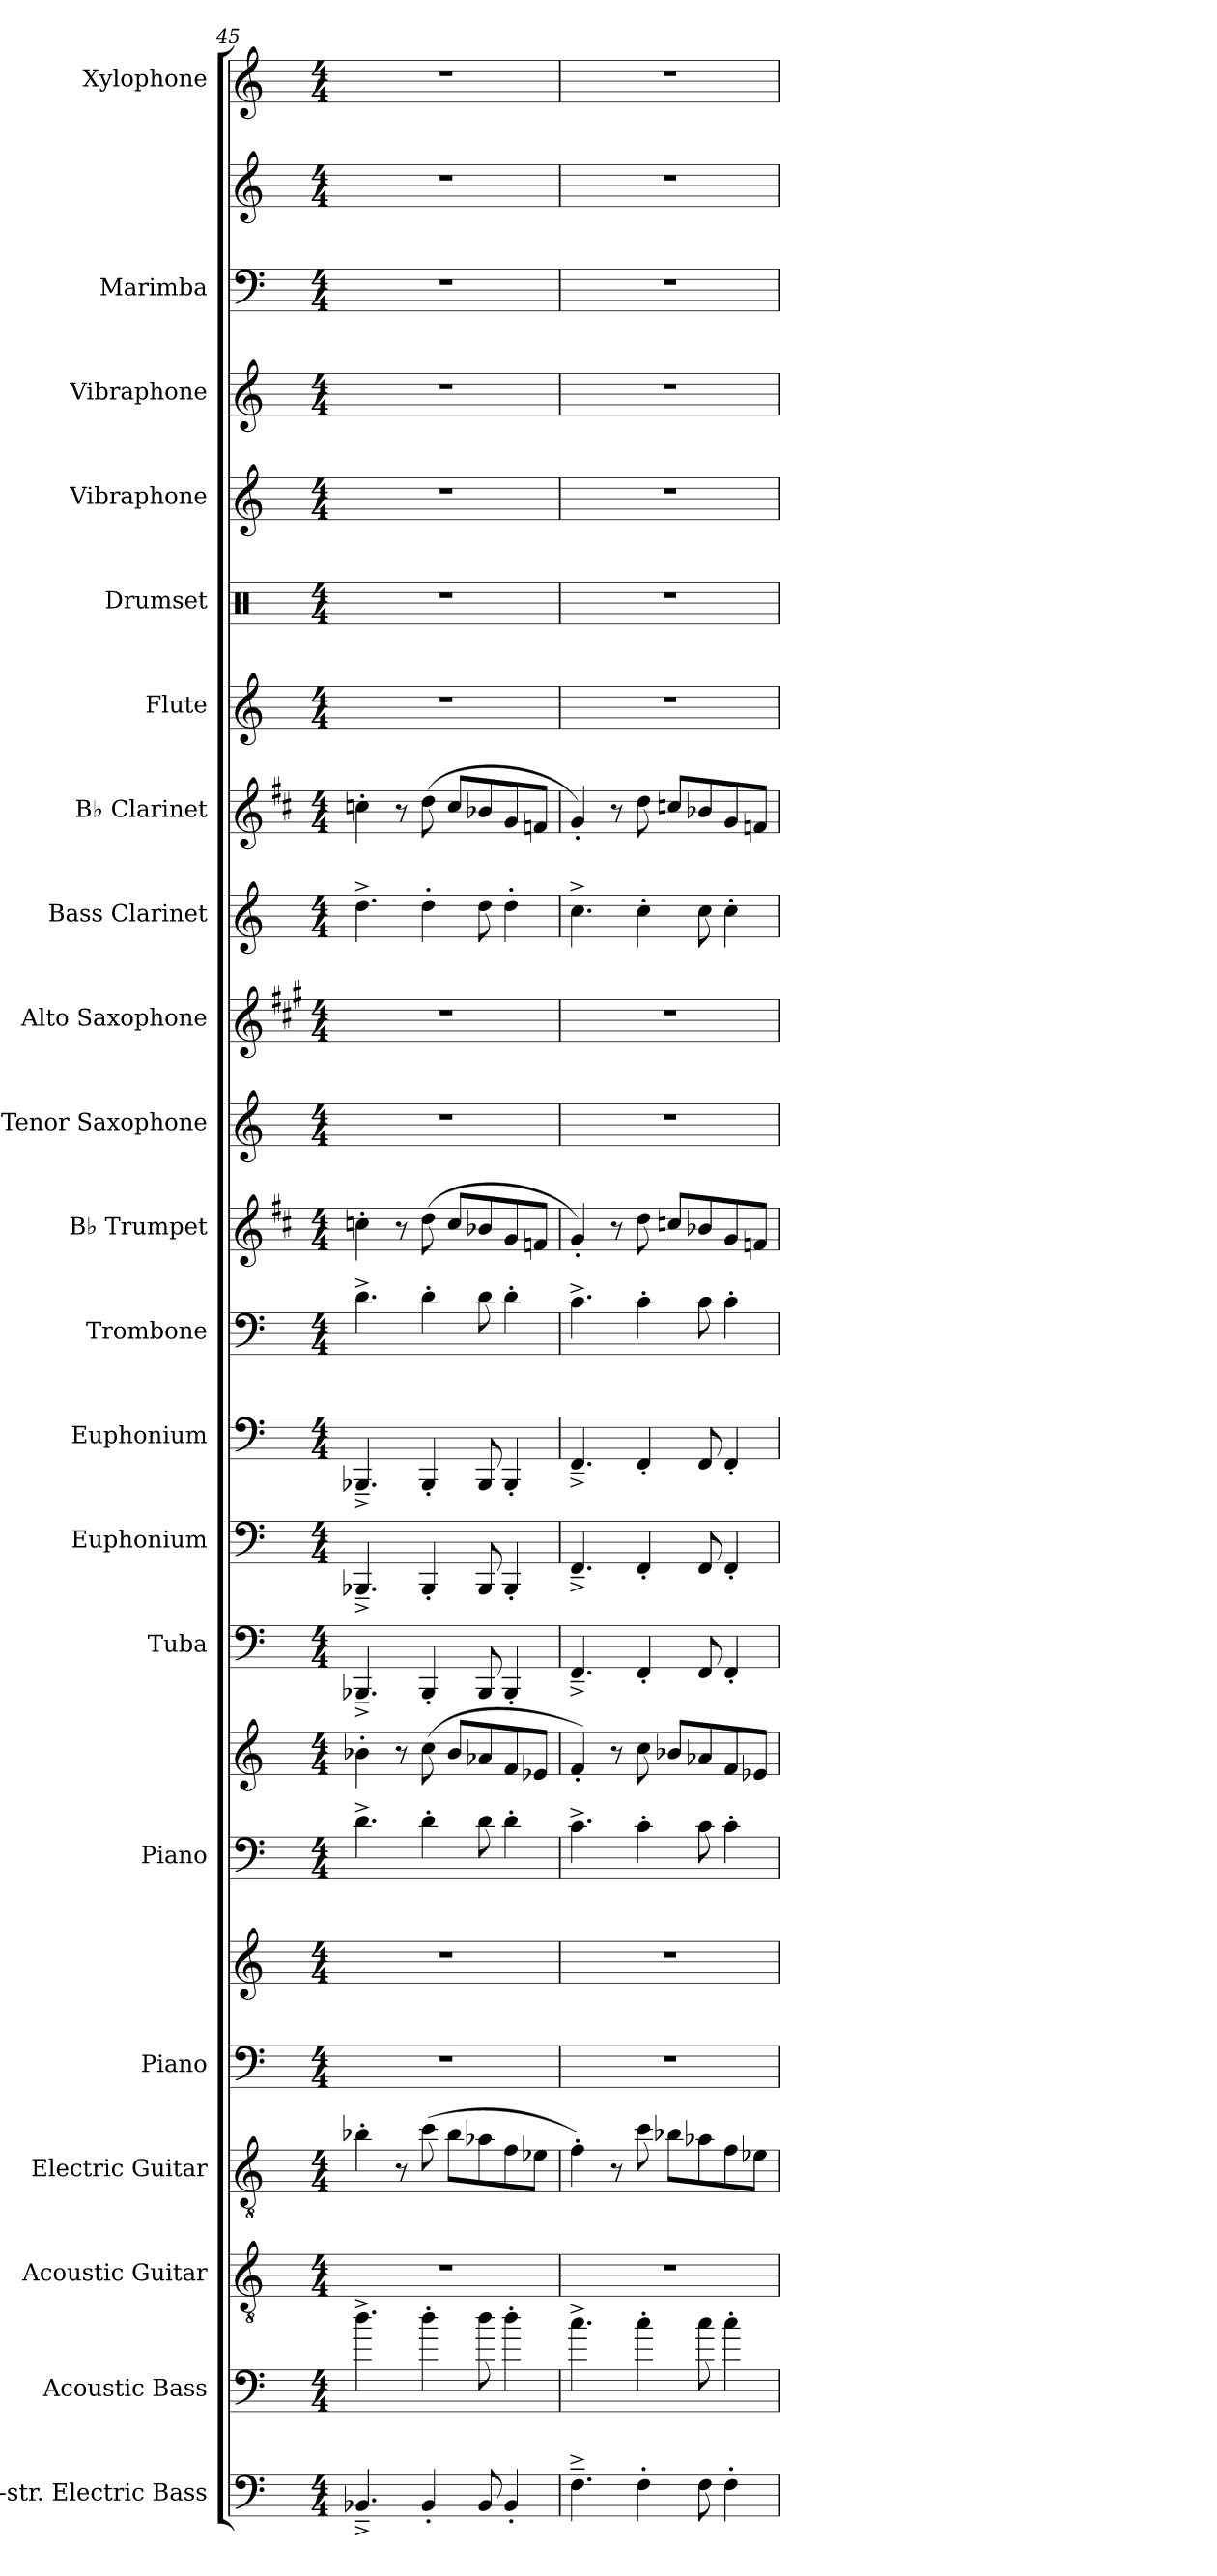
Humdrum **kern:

**kern	**kern	**kern	**kern	**kern	**kern	**kern	**kern	**kern	**kern	**kern	**kern	**kern	**kern	**kern	**kern	**kern	**kern	**kern	**kern	**kern	**kern	**kern	**kern
*part21	*part20	*part19	*part18	*part17	*part17	*part16	*part16	*part15	*part14	*part13	*part12	*part11	*part10	*part9	*part8	*part7	*part6	*part5	*part4	*part3	*part2	*part2	*part1
*staff24	*staff23	*staff22	*staff21	*staff20	*staff19	*staff18	*staff17	*staff16	*staff15	*staff14	*staff13	*staff12	*staff11	*staff10	*staff9	*staff8	*staff7	*staff6	*staff5	*staff4	*staff3	*staff2	*staff1
*I"5-str. Electric Bass	*I"Acoustic Bass	*I"Acoustic Guitar	*I"Electric Guitar	*I"Piano	*	*I"Piano	*	*I"Tuba	*I"Euphonium	*I"Euphonium	*I"Trombone	*I"B♭ Trumpet	*I"Tenor Saxophone	*I"Alto Saxophone	*I"Bass Clarinet	*I"B♭ Clarinet	*I"Flute	*I"Drumset	*I"Vibraphone	*I"Vibraphone	*I"Marimba	*	*I"Xylophone
*I'El. B.	*I'Bass	*I'Guit.	*I'El. Guit.	*I'Pno.	*	*I'Pno.	*	*I'Tba.	*I'Euph.	*I'Euph.	*I'Tbn.	*I'B♭ Tpt.	*I'T. Sax.	*I'A. Sax.	*I'B. Cl.	*I'B♭ Cl.	*I'Fl.	*I'Drs.	*I'Vib.	*I'Vib.	*I'Mrm.	*	*I'Xyl.
*clefF4	*clefF4	*clefGv2	*clefGv2	*clefF4	*clefG2	*clefF4	*clefG2	*clefF4	*clefF4	*clefF4	*clefF4	*clefG2	*clefG2	*clefG2	*clefG2	*clefG2	*clefG2	*clefX	*clefG2	*clefG2	*clefF4	*clefG2	*clefG2
*ITrd7c12	*ITrd7c12	*	*	*	*	*	*	*	*	*	*	*ITrd1c2	*ITrd8c14	*ITrd5c9	*ITrd8c14	*ITrd1c2	*	*	*	*	*	*	*ITrd-7c-12
*k[]	*k[]	*k[]	*k[]	*k[]	*k[]	*k[]	*k[]	*k[]	*k[]	*k[]	*k[]	*k[]	*k[]	*k[]	*k[]	*k[]	*k[]	*k[]	*k[]	*k[]	*k[]	*k[]	*k[]
*M4/4	*M4/4	*M4/4	*M4/4	*M4/4	*M4/4	*M4/4	*M4/4	*M4/4	*M4/4	*M4/4	*M4/4	*M4/4	*M4/4	*M4/4	*M4/4	*M4/4	*M4/4	*M4/4	*M4/4	*M4/4	*M4/4	*M4/4	*M4/4
=45	=45	=45	=45	=45	=45	=45	=45	=45	=45	=45	=45	=45	=45	=45	=45	=45	=45	=45	=45	=45	=45	=45	=45
4.BBB-X~^/	4.d^\	1r	4b-X'\	1r	1r	4.d^\	4b-X'\	4.BBB-X~^/	4.BBB-X~^/	4.BBB-X~^/	4.d^\	4b-X'\	1r	1r	4.d^\	4b-X'\	1r	1r	1r	1r	1r	1r	1r
.	.	.	8r	.	.	.	8r	.	.	.	.	8r	.	.	.	8r	.	.	.	.	.	.	.
4BBB-'/	4d'\	.	(8cc\	.	.	4d'\	(8cc\	4BBB-'/	4BBB-'/	4BBB-'/	4d'\	(8cc\	.	.	4d'\	(8cc\	.	.	.	.	.	.	.
.	.	.	8b-\L	.	.	.	8b-/L	.	.	.	.	8b-/L	.	.	.	8b-/L	.	.	.	.	.	.	.
8BBB-/	8d\	.	8a-X\	.	.	8d\	8a-X/	8BBB-/	8BBB-/	8BBB-/	8d\	8a-X/	.	.	8d\	8a-X/	.	.	.	.	.	.	.
4BBB-'/	4d'\	.	8f\	.	.	4d'\	8f/	4BBB-'/	4BBB-'/	4BBB-'/	4d'\	8f/	.	.	4d'\	8f/	.	.	.	.	.	.	.
.	.	.	8e-X\J	.	.	.	8e-X/J	.	.	.	.	8e-X/J	.	.	.	8e-X/J	.	.	.	.	.	.	.
=46	=46	=46	=46	=46	=46	=46	=46	=46	=46	=46	=46	=46	=46	=46	=46	=46	=46	=46	=46	=46	=46	=46	=46
4.FF~^\	4.c^\	1r	4f'\)	1r	1r	4.c^\	4f'/)	4.FF~^/	4.FF~^/	4.FF~^/	4.c^\	4f'/)	1r	1r	4.c^\	4f'/)	1r	1r	1r	1r	1r	1r	1r
.	.	.	8r	.	.	.	8r	.	.	.	.	8r	.	.	.	8r	.	.	.	.	.	.	.
4FF'\	4c'\	.	8cc\	.	.	4c'\	8cc\	4FF'/	4FF'/	4FF'/	4c'\	8cc\	.	.	4c'\	8cc\	.	.	.	.	.	.	.
.	.	.	8b-X\L	.	.	.	8b-X/L	.	.	.	.	8b-X/L	.	.	.	8b-X/L	.	.	.	.	.	.	.
8FF\	8c\	.	8a-X\	.	.	8c\	8a-X/	8FF/	8FF/	8FF/	8c\	8a-X/	.	.	8c\	8a-X/	.	.	.	.	.	.	.
4FF'\	4c'\	.	8f\	.	.	4c'\	8f/	4FF'/	4FF'/	4FF'/	4c'\	8f/	.	.	4c'\	8f/	.	.	.	.	.	.	.
.	.	.	8e-X\J	.	.	.	8e-X/J	.	.	.	.	8e-X/J	.	.	.	8e-X/J	.	.	.	.	.	.	.
=	=	=	=	=	=	=	=	=	=	=	=	=	=	=	=	=	=	=	=	=	=	=	=
*-	*-	*-	*-	*-	*-	*-	*-	*-	*-	*-	*-	*-	*-	*-	*-	*-	*-	*-	*-	*-	*-	*-	*-
